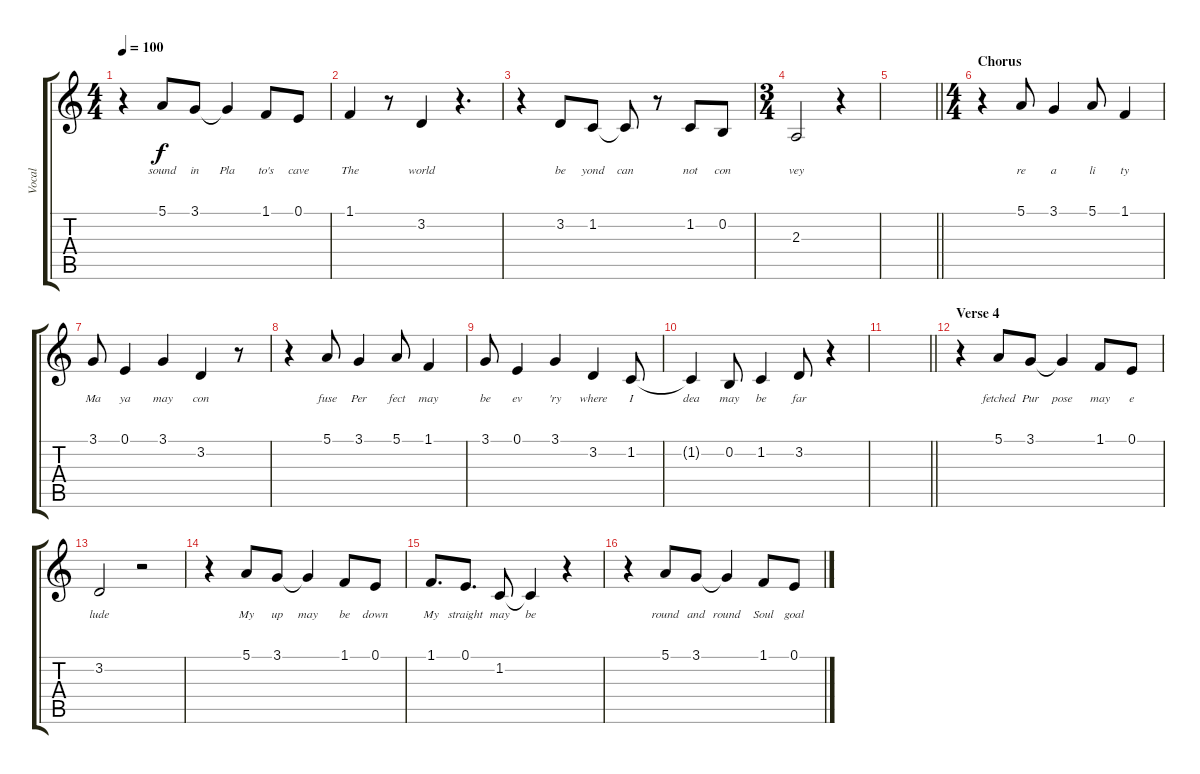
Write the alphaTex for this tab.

\track ("Vocal" "Vocal") {instrument acousticgrandpiano}
\staff {score tabs}
\tuning (E4 B3 G3 D3 A2 E2) {hide}
\ts (4 4)
\tempo 100
\clef g2
\ks c
r.4{dy f} 5.1.8{lyrics (0 "sound") lyrics (1 "") lyrics (2 "") lyrics (3 "") lyrics (4 "")} 3.1.8{lyrics (0 "in") lyrics (1 "") lyrics (2 "") lyrics (3 "") lyrics (4 "")} 3.1{t}.4{lyrics (0 "Pla") lyrics (1 "") lyrics (2 "") lyrics (3 "") lyrics (4 "")} 1.1.8{lyrics (0 "to's") lyrics (1 "") lyrics (2 "") lyrics (3 "") lyrics (4 "")} 0.1.8{lyrics (0 "cave") lyrics (1 "") lyrics (2 "") lyrics (3 "") lyrics (4 "")} |
1.1.4{lyrics (0 "The") lyrics (1 "") lyrics (2 "") lyrics (3 "") lyrics (4 "")} r.8 3.2.4{lyrics (0 "world") lyrics (1 "") lyrics (2 "") lyrics (3 "") lyrics (4 "")} r.4{d} |
r.4 3.2.8{lyrics (0 "be") lyrics (1 "") lyrics (2 "") lyrics (3 "") lyrics (4 "")} 1.2.8{lyrics (0 "yond") lyrics (1 "") lyrics (2 "") lyrics (3 "") lyrics (4 "")} 1.2{t}.8{lyrics (0 "can") lyrics (1 "") lyrics (2 "") lyrics (3 "") lyrics (4 "")} r.8 1.2.8{lyrics (0 "not") lyrics (1 "") lyrics (2 "") lyrics (3 "") lyrics (4 "")} 0.2.8{lyrics (0 "con") lyrics (1 "") lyrics (2 "") lyrics (3 "") lyrics (4 "")} |
\ts (3 4)
2.3.2{lyrics (0 "vey") lyrics (1 "") lyrics (2 "") lyrics (3 "") lyrics (4 "")} r.4 |
\barLineRight lightlight
|
\ts (4 4)
\section ("" "Chorus")
r.4 5.1.8{lyrics (0 "re") lyrics (1 "") lyrics (2 "") lyrics (3 "") lyrics (4 "")} 3.1.4{lyrics (0 "a") lyrics (1 "") lyrics (2 "") lyrics (3 "") lyrics (4 "")} 5.1.8{lyrics (0 "li") lyrics (1 "") lyrics (2 "") lyrics (3 "") lyrics (4 "")} 1.1.4{lyrics (0 "ty") lyrics (1 "") lyrics (2 "") lyrics (3 "") lyrics (4 "")} |
3.1.8{lyrics (0 "Ma") lyrics (1 "") lyrics (2 "") lyrics (3 "") lyrics (4 "")} 0.1.4{lyrics (0 "ya") lyrics (1 "") lyrics (2 "") lyrics (3 "") lyrics (4 "")} 3.1.4{lyrics (0 "may") lyrics (1 "") lyrics (2 "") lyrics (3 "") lyrics (4 "")} 3.2.4{lyrics (0 "con") lyrics (1 "") lyrics (2 "") lyrics (3 "") lyrics (4 "")} r.8 |
r.4 5.1.8{lyrics (0 "fuse") lyrics (1 "") lyrics (2 "") lyrics (3 "") lyrics (4 "")} 3.1.4{lyrics (0 "Per") lyrics (1 "") lyrics (2 "") lyrics (3 "") lyrics (4 "")} 5.1.8{lyrics (0 "fect") lyrics (1 "") lyrics (2 "") lyrics (3 "") lyrics (4 "")} 1.1.4{lyrics (0 "may") lyrics (1 "") lyrics (2 "") lyrics (3 "") lyrics (4 "")} |
3.1.8{lyrics (0 "be") lyrics (1 "") lyrics (2 "") lyrics (3 "") lyrics (4 "")} 0.1.4{lyrics (0 "ev") lyrics (1 "") lyrics (2 "") lyrics (3 "") lyrics (4 "")} 3.1.4{lyrics (0 "'ry") lyrics (1 "") lyrics (2 "") lyrics (3 "") lyrics (4 "")} 3.2.4{lyrics (0 "where") lyrics (1 "") lyrics (2 "") lyrics (3 "") lyrics (4 "")} 1.2.8{lyrics (0 "I") lyrics (1 "") lyrics (2 "") lyrics (3 "") lyrics (4 "")} |
1.2{t}.4{lyrics (0 "dea") lyrics (1 "") lyrics (2 "") lyrics (3 "") lyrics (4 "")} 0.2.8{lyrics (0 "may") lyrics (1 "") lyrics (2 "") lyrics (3 "") lyrics (4 "")} 1.2.4{lyrics (0 "be") lyrics (1 "") lyrics (2 "") lyrics (3 "") lyrics (4 "")} 3.2.8{lyrics (0 "far") lyrics (1 "") lyrics (2 "") lyrics (3 "") lyrics (4 "")} r.4 |
\barLineRight lightlight
|
\section ("" "Verse 4")
r.4 5.1.8{lyrics (0 "fetched") lyrics (1 "") lyrics (2 "") lyrics (3 "") lyrics (4 "")} 3.1.8{lyrics (0 "Pur") lyrics (1 "") lyrics (2 "") lyrics (3 "") lyrics (4 "")} 3.1{t}.4{lyrics (0 "pose") lyrics (1 "") lyrics (2 "") lyrics (3 "") lyrics (4 "")} 1.1.8{lyrics (0 "may") lyrics (1 "") lyrics (2 "") lyrics (3 "") lyrics (4 "")} 0.1.8{lyrics (0 "e") lyrics (1 "") lyrics (2 "") lyrics (3 "") lyrics (4 "")} |
3.2.2{lyrics (0 "lude") lyrics (1 "") lyrics (2 "") lyrics (3 "") lyrics (4 "")} r.2 |
r.4 5.1.8{lyrics (0 "My") lyrics (1 "") lyrics (2 "") lyrics (3 "") lyrics (4 "")} 3.1.8{lyrics (0 "up") lyrics (1 "") lyrics (2 "") lyrics (3 "") lyrics (4 "")} 3.1{t}.4{lyrics (0 "may") lyrics (1 "") lyrics (2 "") lyrics (3 "") lyrics (4 "")} 1.1.8{lyrics (0 "be") lyrics (1 "") lyrics (2 "") lyrics (3 "") lyrics (4 "")} 0.1.8{lyrics (0 "down") lyrics (1 "") lyrics (2 "") lyrics (3 "") lyrics (4 "")} |
1.1.8{d lyrics (0 "My") lyrics (1 "") lyrics (2 "") lyrics (3 "") lyrics (4 "")} 0.1.8{d lyrics (0 "straight") lyrics (1 "") lyrics (2 "") lyrics (3 "") lyrics (4 "")} 1.2.8{lyrics (0 "may") lyrics (1 "") lyrics (2 "") lyrics (3 "") lyrics (4 "")} 1.2{t}.4{lyrics (0 "be") lyrics (1 "") lyrics (2 "") lyrics (3 "") lyrics (4 "")} r.4 |
r.4 5.1.8{lyrics (0 "round") lyrics (1 "") lyrics (2 "") lyrics (3 "") lyrics (4 "")} 3.1.8{lyrics (0 "and") lyrics (1 "") lyrics (2 "") lyrics (3 "") lyrics (4 "")} 3.1{t}.4{lyrics (0 "round") lyrics (1 "") lyrics (2 "") lyrics (3 "") lyrics (4 "")} 1.1.8{lyrics (0 "Soul") lyrics (1 "") lyrics (2 "") lyrics (3 "") lyrics (4 "")} 0.1.8{lyrics (0 "goal") lyrics (1 "") lyrics (2 "") lyrics (3 "") lyrics (4 "")}
